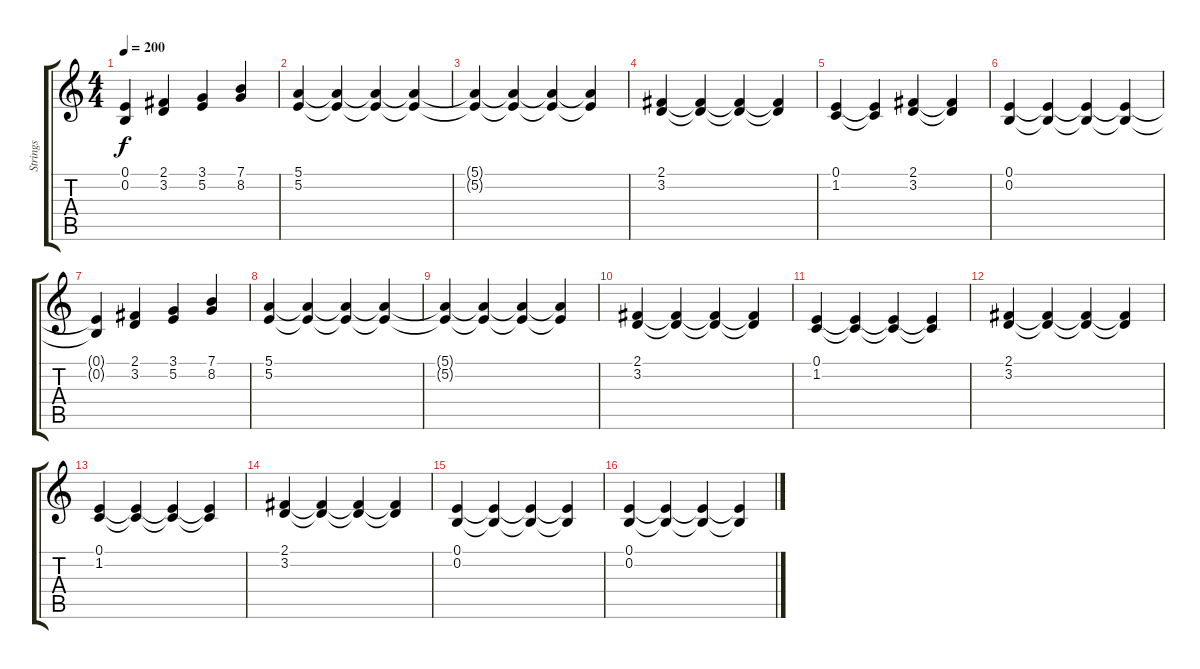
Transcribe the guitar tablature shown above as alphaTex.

\track ("Strings" "Strings") {instrument stringensemble1}
\staff {score tabs}
\tuning (E4 B3 G3 D3 A2 E2) {hide}
\ts (4 4)
\tempo 200
\clef g2
\ks c
(0.1 0.2).4{dy f} (2.1 3.2).4 (3.1 5.2).4 (7.1 8.2).4 |
(5.1 5.2).4 (5.1{t} 5.2{t}).4 (5.1{t} 5.2{t}).4 (5.1{t} 5.2{t}).4 |
(5.1{t} 5.2{t}).4 (5.1{t} 5.2{t}).4 (5.1{t} 5.2{t}).4 (5.1{t} 5.2{t}).4 |
(2.1 3.2).4 (2.1{t} 3.2{t}).4 (2.1{t} 3.2{t}).4 (2.1{t} 3.2{t}).4 |
(0.1 1.2).4 (0.1{t} 1.2{t}).4 (2.1 3.2).4 (2.1{t} 3.2{t}).4 |
(0.1 0.2).4 (0.1{t} 0.2{t}).4 (0.1{t} 0.2{t}).4 (0.1{t} 0.2{t}).4 |
(0.1{t} 0.2{t}).4 (2.1 3.2).4 (3.1 5.2).4 (7.1 8.2).4 |
(5.1 5.2).4 (5.1{t} 5.2{t}).4 (5.1{t} 5.2{t}).4 (5.1{t} 5.2{t}).4 |
(5.1{t} 5.2{t}).4 (5.1{t} 5.2{t}).4 (5.1{t} 5.2{t}).4 (5.1{t} 5.2{t}).4 |
(2.1 3.2).4 (2.1{t} 3.2{t}).4 (2.1{t} 3.2{t}).4 (2.1{t} 3.2{t}).4 |
(0.1 1.2).4 (0.1{t} 1.2{t}).4 (0.1{t} 1.2{t}).4 (0.1{t} 1.2{t}).4 |
(2.1 3.2).4 (2.1{t} 3.2{t}).4 (2.1{t} 3.2{t}).4 (2.1{t} 3.2{t}).4 |
(0.1 1.2).4 (0.1{t} 1.2{t}).4 (0.1{t} 1.2{t}).4 (0.1{t} 1.2{t}).4 |
(2.1 3.2).4 (2.1{t} 3.2{t}).4 (2.1{t} 3.2{t}).4 (2.1{t} 3.2{t}).4 |
(0.1 0.2).4 (0.1{t} 0.2{t}).4 (0.1{t} 0.2{t}).4 (0.1{t} 0.2{t}).4 |
(0.1 0.2).4 (0.1{t} 0.2{t}).4 (0.1{t} 0.2{t}).4 (0.1{t} 0.2{t}).4
